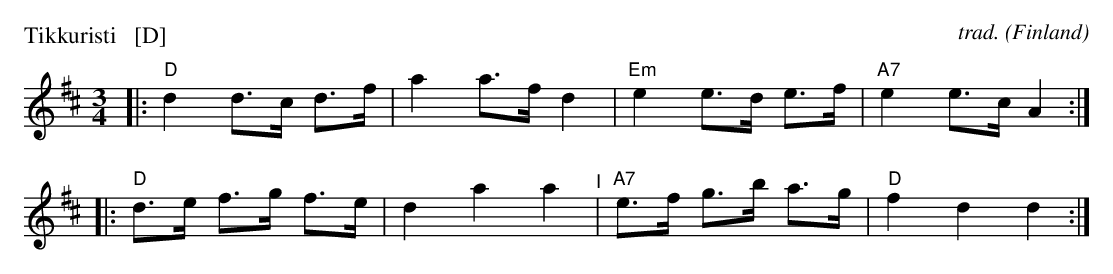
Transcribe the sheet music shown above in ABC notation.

X:1
P: Tikkuristi   [D]
C: trad.
O: Finland
M: 3/4
L: 1/8
K: D
|: "D"d2 d>c d>f | a2 a>f d2 | "Em"e2 e>d e>f | "A7"e2 e>c A2 :|
|: "D"d>e f>g f>e | d2 a2 a2 "^I"| "A7"e>f g>b a>g | "D"f2 d2 d2 :|
